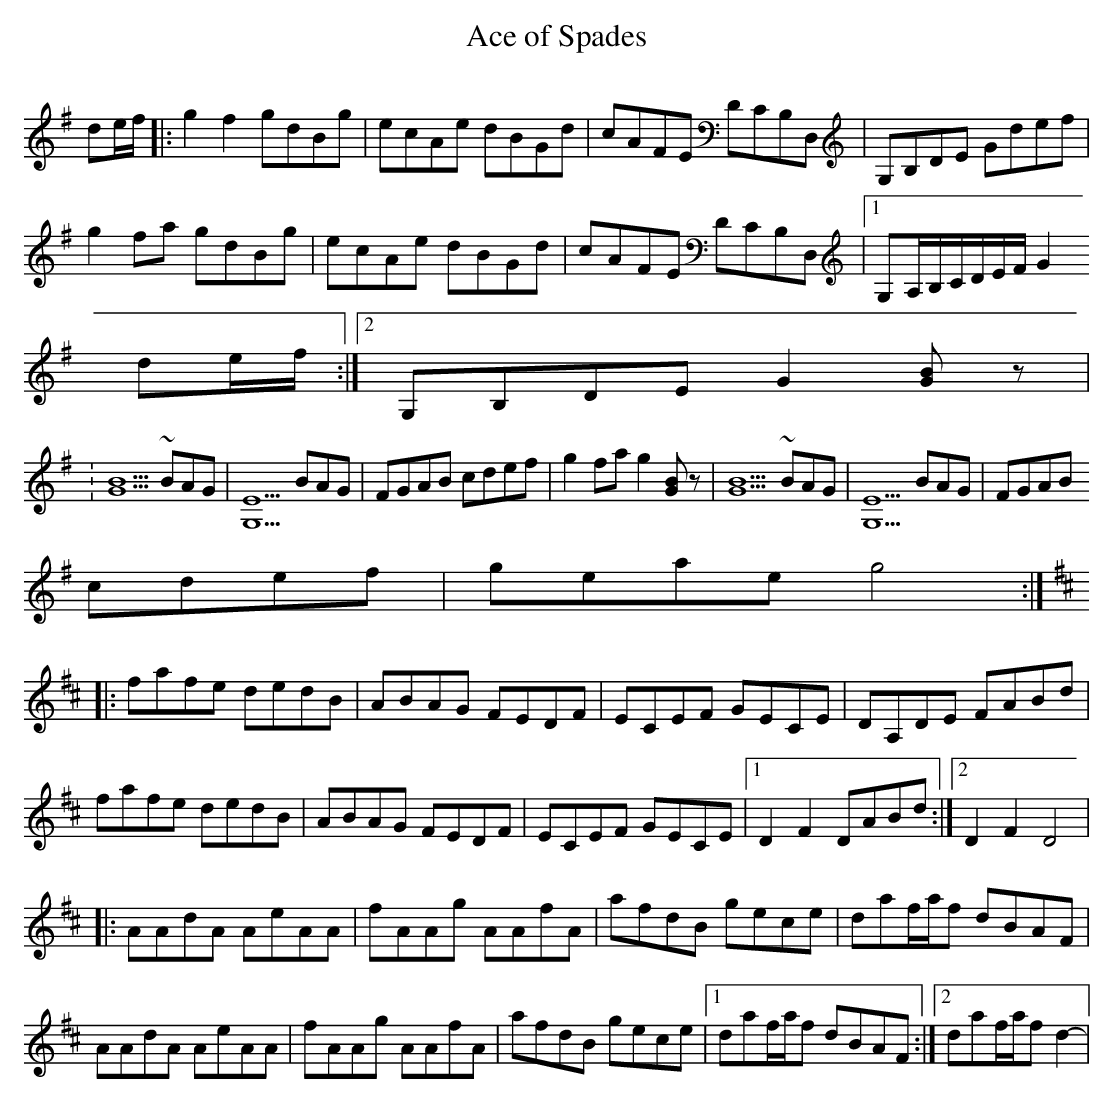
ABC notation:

X:1
T:Ace of Spades
Q:350
M:4/4]
K:G
de/2f/2|:g2f2 gdBg|ecAe dBGd|cAFE DCB,D,|G,B,DE Gdef|
g2fa gdBg|ecAe dBGd|cAFE DCB,D,|1G,A,/2B,/2/2C/2D/2E/2F/2 G2
de/2f/2:|2G,B,DE G2[BG]z|
:[B5G5]~BAG|[E5G,5]BAG|FGAB cdef|g2fa g2[BG]z|[B5G5]~BAG|[E5G,5]BAG|FGAB
cdef|geae g4:|
K:D
|:fafe dedB|ABAG FEDF|ECEF GECE|DA,DE FABd|
fafe dedB|ABAG FEDF|ECEF GECE|1D2F2 DABd:|2D2F2 D4|
|:AAdA AeAA | fAAg AAfA | afdB gece | daf/2a/2f dBAF |
AAdA AeAA | fAAg AAfA |afdB gece |1 daf/2a/2f dBAF:|2 daf/2a/2f d2-|
